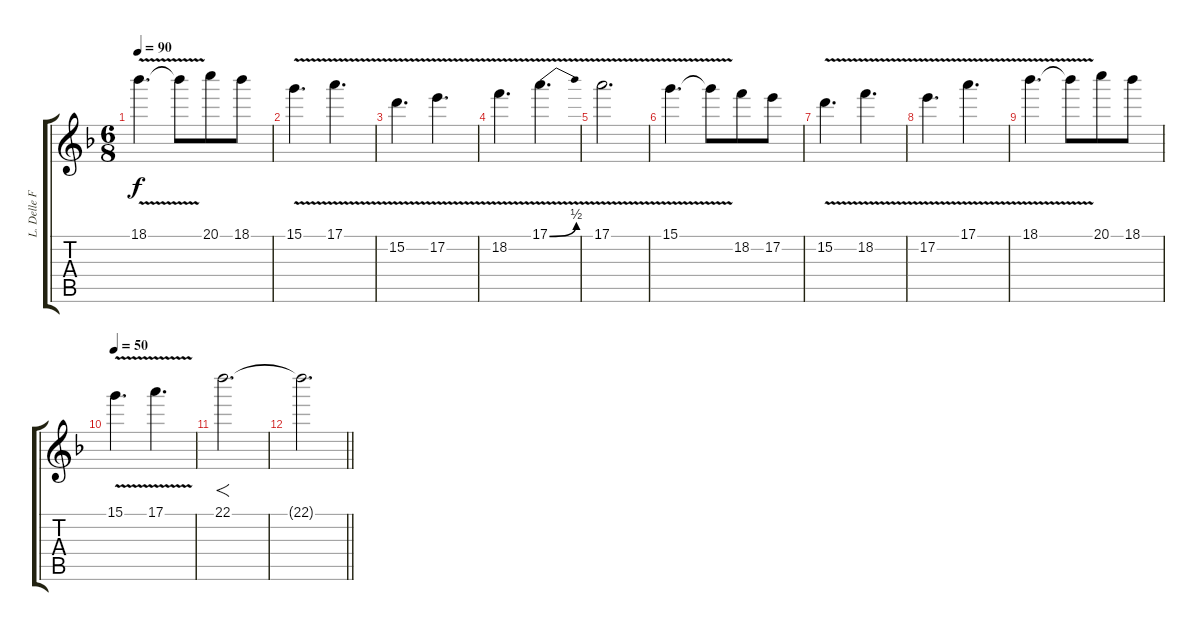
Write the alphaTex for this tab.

\track ("L. Delle Fave (Guitar Lead)" "L. Delle F") {instrument overdrivenguitar}
\staff {score tabs}
\tuning (E4 B3 G3 D3 A2 E2) {hide}
\ts (6 8)
\tempo 90
\clef g2
\ks dminor
18.1{v}.4{d dy f} 18.1{t}.8 20.1.8 18.1.8 |
15.1{v}.4{d} 17.1{v}.4{d} |
15.2{v}.4{d volume 0} 17.2{v}.4{d} |
18.2{v}.4{d} 17.1{be (bend 0 0 60 2) v}.4{d} |
17.1{v}.2{d} |
15.1{v}.4{d} 15.1{t}.8 18.2.8 17.2.8 |
15.2{v}.4{d} 18.2{v}.4{d} |
17.2{v}.4{d} 17.1{v}.4{d} |
18.1{v}.4{d} 18.1{t}.8 20.1.8 18.1.8 |
\tempo 50
15.1{v}.4{d} 17.1{v}.4{d} |
22.1.2{f d volume 14} |
\barLineRight lightlight
22.1{t}.2{d volume 0}
